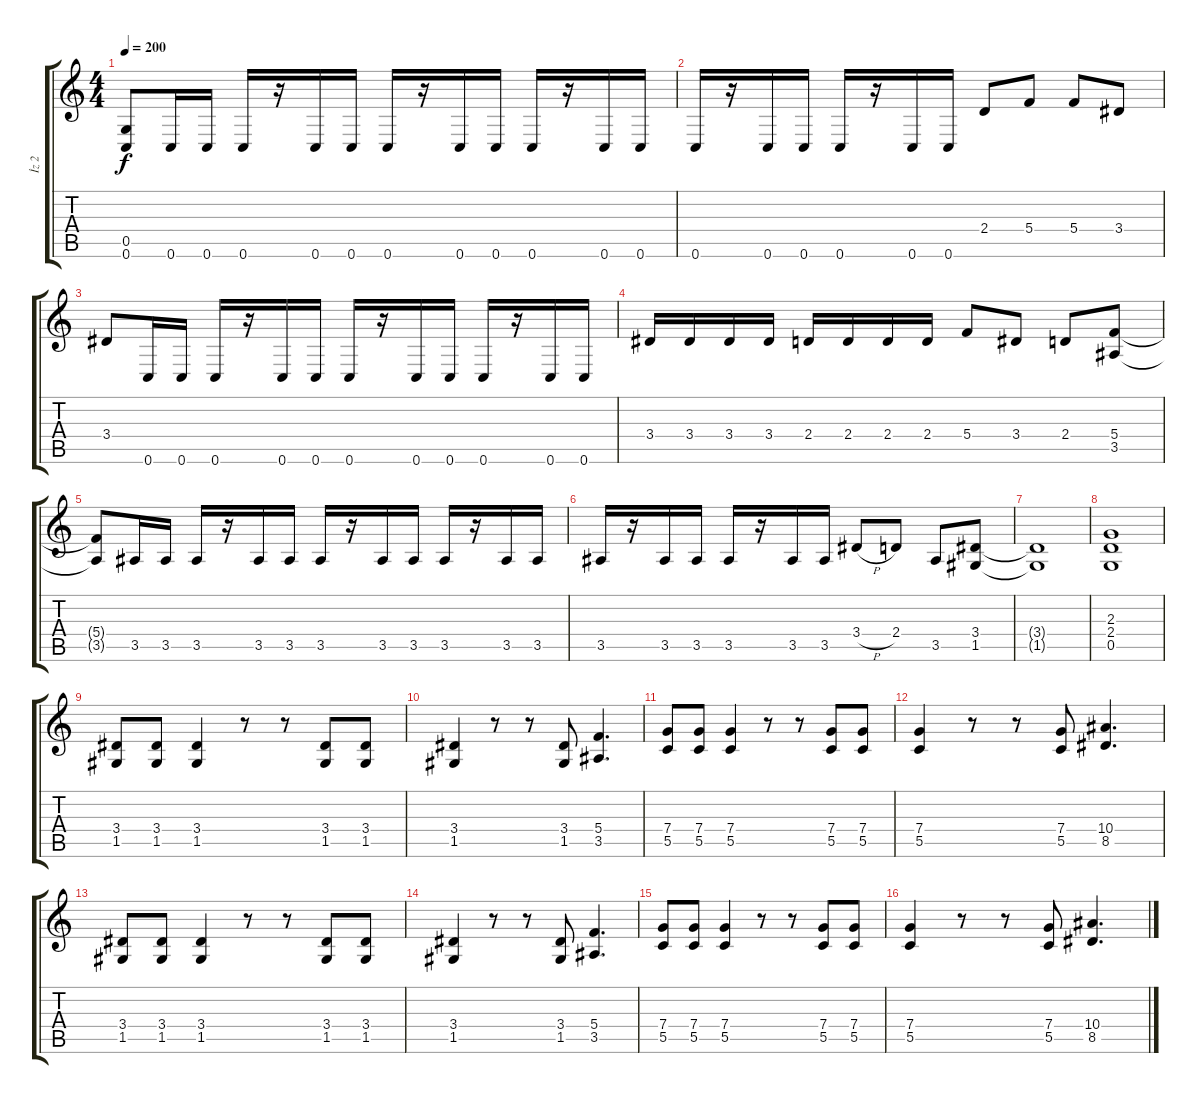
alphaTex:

\track ("İz 2" "İz 2") {instrument distortionguitar}
\staff {score tabs}
\tuning (D4 A3 F3 C3 G2 C2) {hide}
\ts (4 4)
\tempo 200
\clef g2
\ks c
(0.5 0.6).8{dy f} 0.6.16 0.6.16 0.6.16 r.16 0.6.16 0.6.16 0.6.16 r.16 0.6.16 0.6.16 0.6.16 r.16 0.6.16 0.6.16 |
0.6.16 r.16 0.6.16 0.6.16 0.6.16 r.16 0.6.16 0.6.16 2.4.8 5.4.8 5.4.8 3.4.8 |
3.4.8 0.6.16 0.6.16 0.6.16 r.16 0.6.16 0.6.16 0.6.16 r.16 0.6.16 0.6.16 0.6.16 r.16 0.6.16 0.6.16 |
3.4.16 3.4.16 3.4.16 3.4.16 2.4.16 2.4.16 2.4.16 2.4.16 5.4.8 3.4.8 2.4.8 (5.4 3.5).8 |
(5.4{t} 3.5{t}).8 3.5.16 3.5.16 3.5.16 r.16 3.5.16 3.5.16 3.5.16 r.16 3.5.16 3.5.16 3.5.16 r.16 3.5.16 3.5.16 |
3.5.16 r.16 3.5.16 3.5.16 3.5.16 r.16 3.5.16 3.5.16 3.4{h}.8 2.4.8 3.5.8 (3.4 1.5).8 |
(3.4{t} 1.5{t}).1 |
(2.3 2.4 0.5).1 |
(3.4 1.5).8 (3.4 1.5).8 (3.4 1.5).4 r.8 r.8 (3.4 1.5).8 (3.4 1.5).8 |
(3.4 1.5).4 r.8 r.8 (3.4 1.5).8 (5.4 3.5).4{d} |
(7.4 5.5).8 (7.4 5.5).8 (7.4 5.5).4 r.8 r.8 (7.4 5.5).8 (7.4 5.5).8 |
(7.4 5.5).4 r.8 r.8 (7.4 5.5).8 (10.4 8.5).4{d} |
(3.4 1.5).8 (3.4 1.5).8 (3.4 1.5).4 r.8 r.8 (3.4 1.5).8 (3.4 1.5).8 |
(3.4 1.5).4 r.8 r.8 (3.4 1.5).8 (5.4 3.5).4{d} |
(7.4 5.5).8 (7.4 5.5).8 (7.4 5.5).4 r.8 r.8 (7.4 5.5).8 (7.4 5.5).8 |
(7.4 5.5).4 r.8 r.8 (7.4 5.5).8 (10.4 8.5).4{d}
